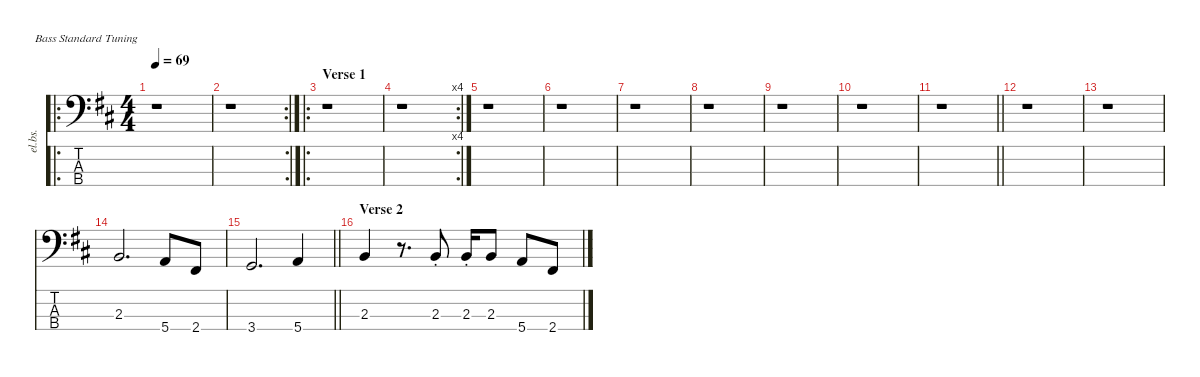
\defaultSystemsLayout 4
\hideDynamics
\bracketExtendMode nobrackets
\otherSystemsTrackNameOrientation horizontal
\track ("Bass Guitar" "el.bs.") {defaultSystemsLayout 8 instrument electricbassfinger}
\staff {score tabs}
\tuning (G2 D2 A1 E1)
\ro
\ts (4 4)
\beaming (8 2 2 2 2)
\tempo 69
\clef f4
\ks bminor
r.1{dy f instrument electricbassfinger beam Down} |
\rc 2
r.1{beam Down} |
\ro
\section ("" "Verse 1")
r.1{beam Down} |
\rc 4
r.1{beam Down} |
r.1{beam Down} |
r.1{beam Down} |
r.1{beam Down} |
r.1{beam Down} |
r.1{beam Down} |
r.1{beam Down} |
\barLineRight lightlight
r.1{beam Down} |
r.1{beam Down} |
r.1{beam Down} |
2.3{acc forcenatural}.2{d beam Up} 5.4{acc forcenatural}.8{beam Up} 2.4{acc #}.8{beam Up} |
\barLineRight lightlight
3.4{acc forcenatural}.2{d beam Up} 5.4{acc forcenatural}.4{beam Up} |
\section ("" "Verse 2")
2.3{acc forcenatural}.4{beam Up} r.8{d beam Up} 2.3{st acc forcenatural}.8{beam Up} 2.3{st acc forcenatural}.16{beam Up} 2.3{acc forcenatural}.8{beam Up} 5.4{acc forcenatural}.8{beam Up} 2.4{acc #}.8{beam Up}
